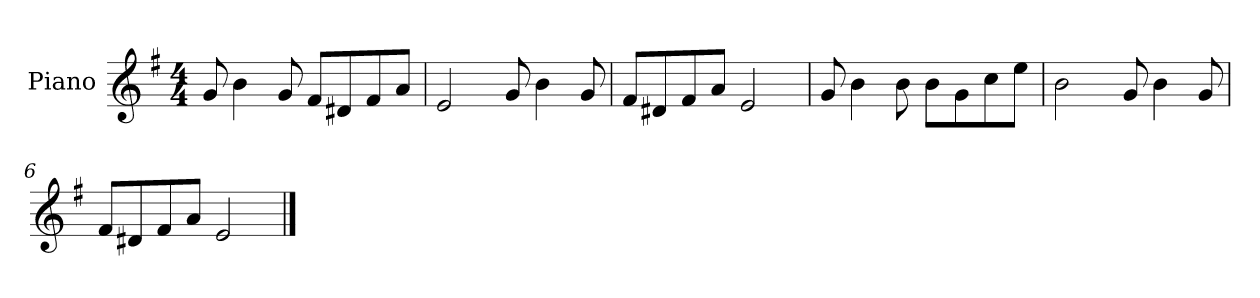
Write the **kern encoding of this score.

**kern
*part1
*staff1
*I"Piano
*I'P-no
*clefG2
*k[f#]
*M4/4
*MM90
=1
8g/
4b\
8g/
8f#/L
8d#X/
8f#/
8a/J
=2
2e/
8g/
4b\
8g/
=3
8f#/L
8d#X/
8f#/
8a/J
2e/
=4
8g/
4b\
8b\
8b\L
8g\
8cc\
8ee\J
=5
2b\
8g/
4b\
8g/
!!LO:LB:g=z
=6
8f#/L
8d#X/
8f#/
8a/J
2e/
==
*-
